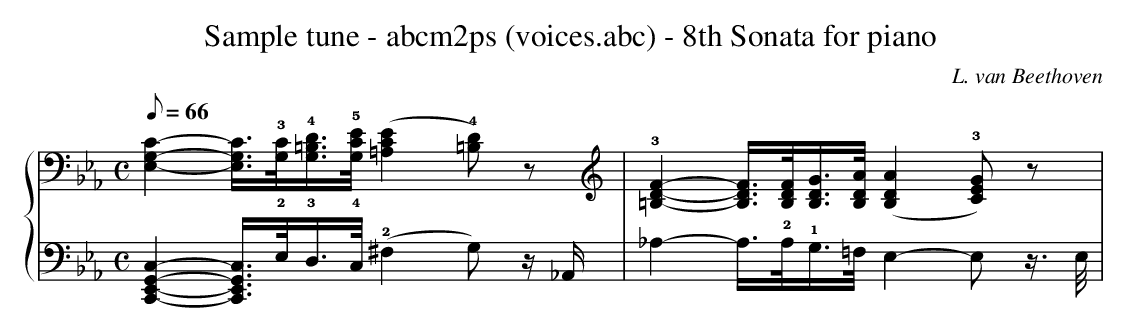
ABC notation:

X:1
T:Sample tune - abcm2ps (voices.abc) - 8th Sonata for piano
C:L. van Beethoven
L:1/16
M:C
Q:1/8=66
K:Cm
%%staves {1 2}
V:1
!fp![E,4G,4C4]- [E,3/G,3/C3/]!3![G,/C/]!4![G,3/=B,3/D3/]!5![G,/C/E/] ([=A,4C4E4]!4![=B,2D2])z2|\
!fp!!3![=B,4D4F4]- [B,3/D3/F3/][B,/D/F/][B,3/D3/G3/][B,/D/A/] ([B,4D4A4]!3![C2E2G2])z2|
V:2
[C,,4E,,4G,,4C,4]- [C,,3/E,,3/G,,3/C,3/]!2!E,/!3!D,3/!4!C,/ (!2!^F,4G,2)z _A,,|\
_A,4-A,3/!2!A,/!1!G,3/=F,/ E,4-E,2z3/ E,/|
